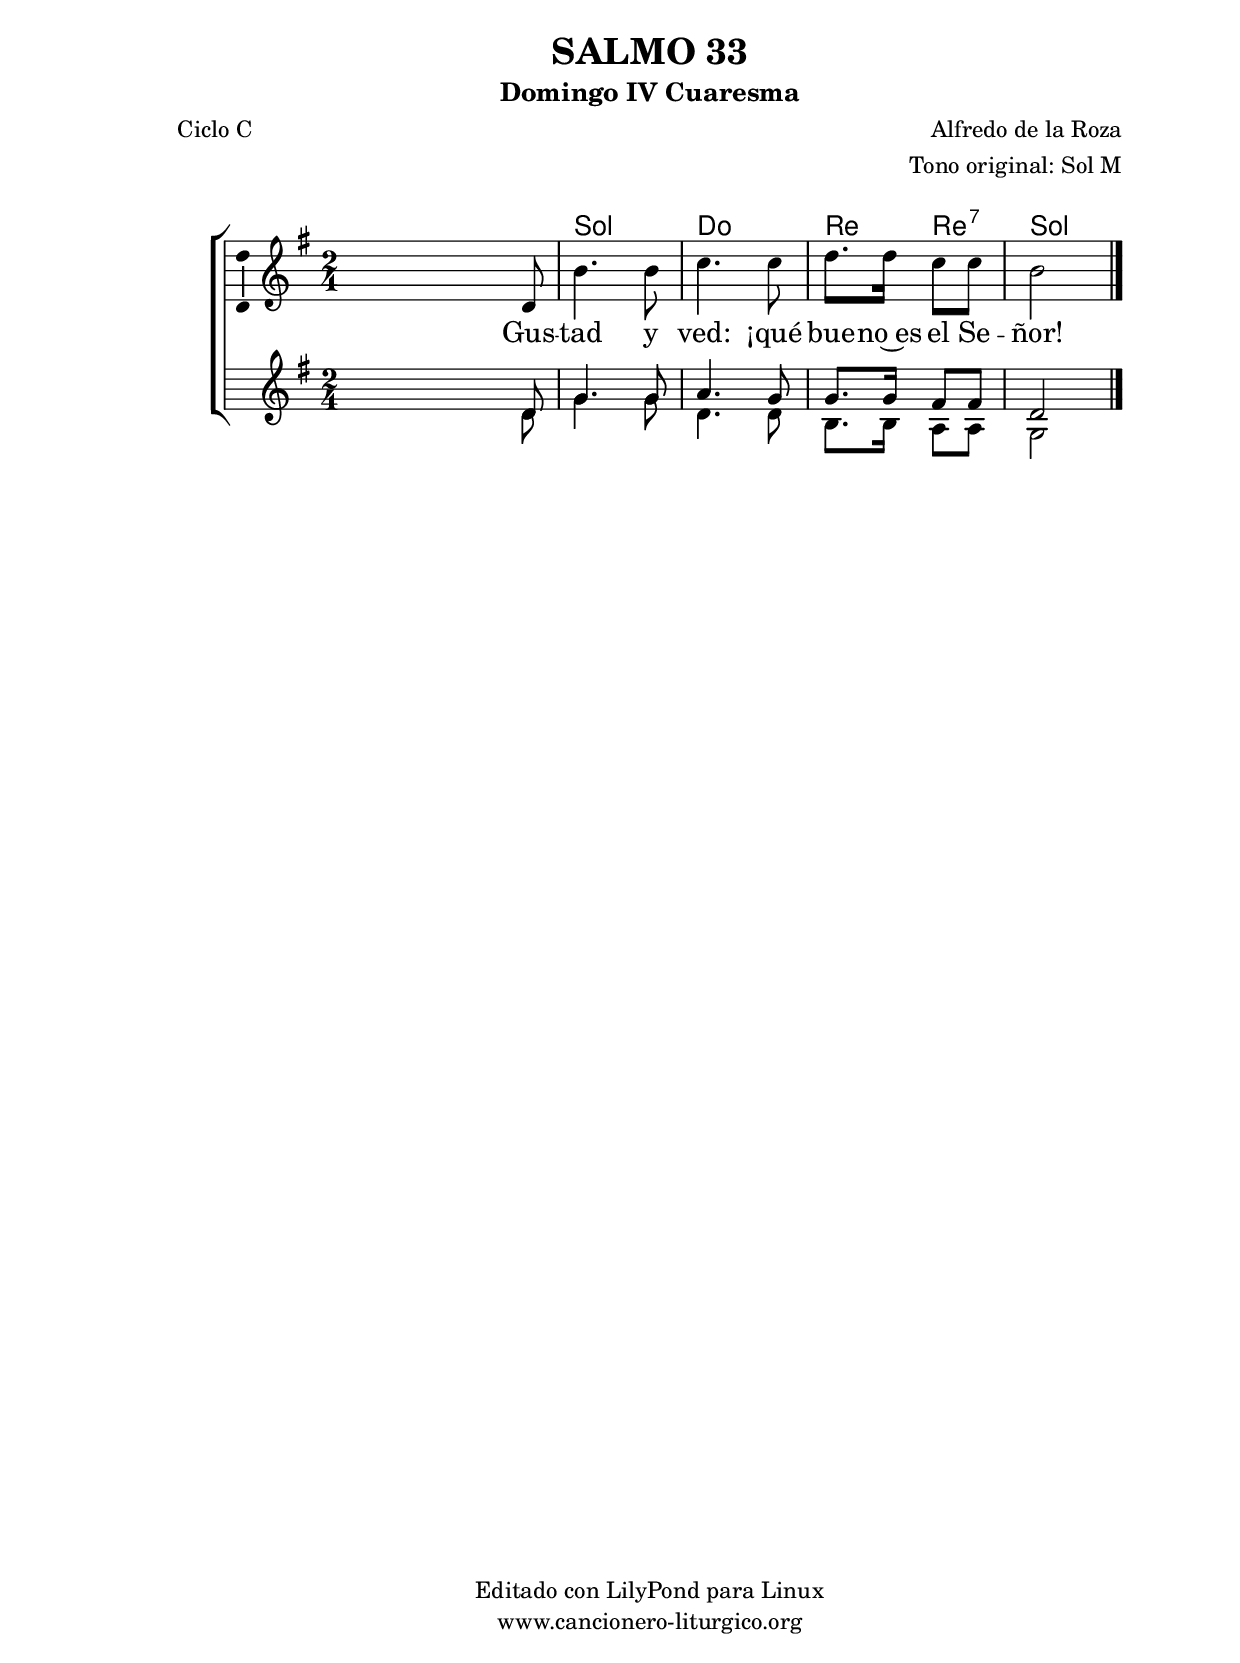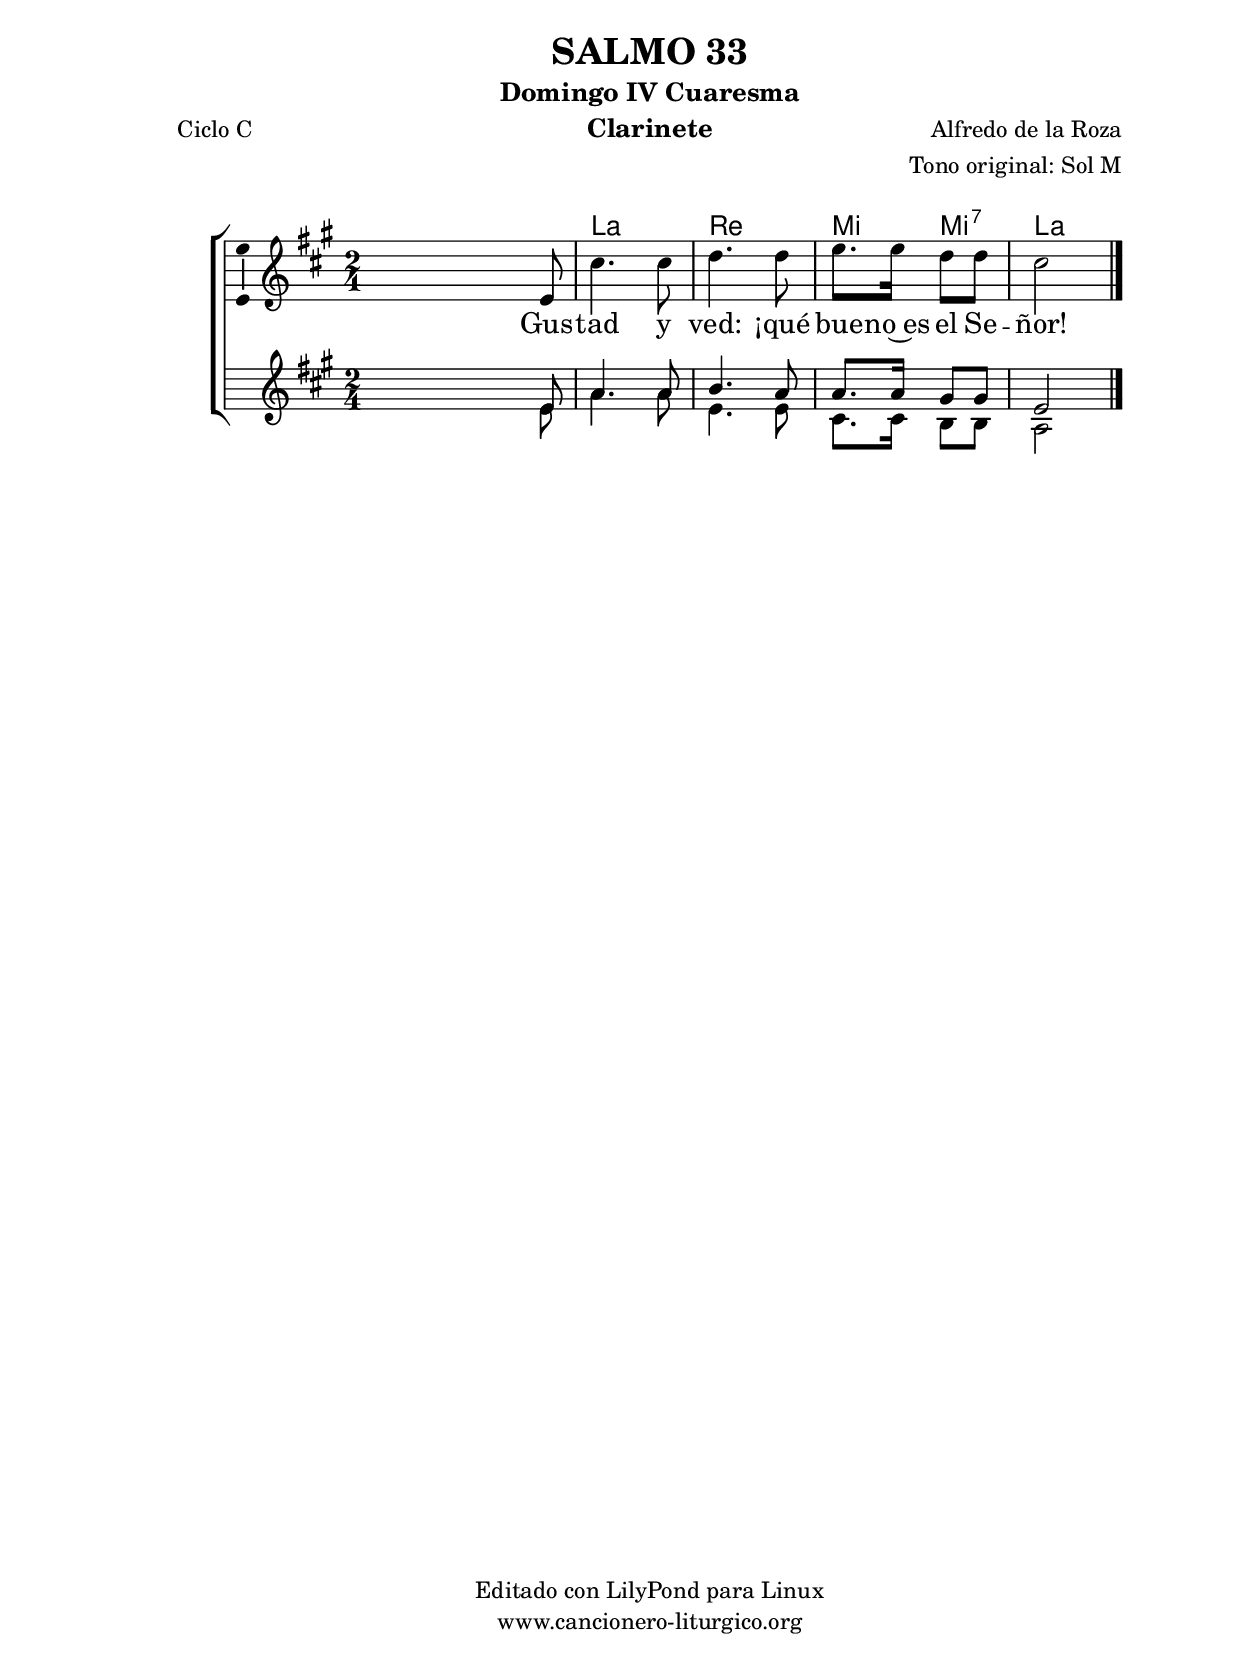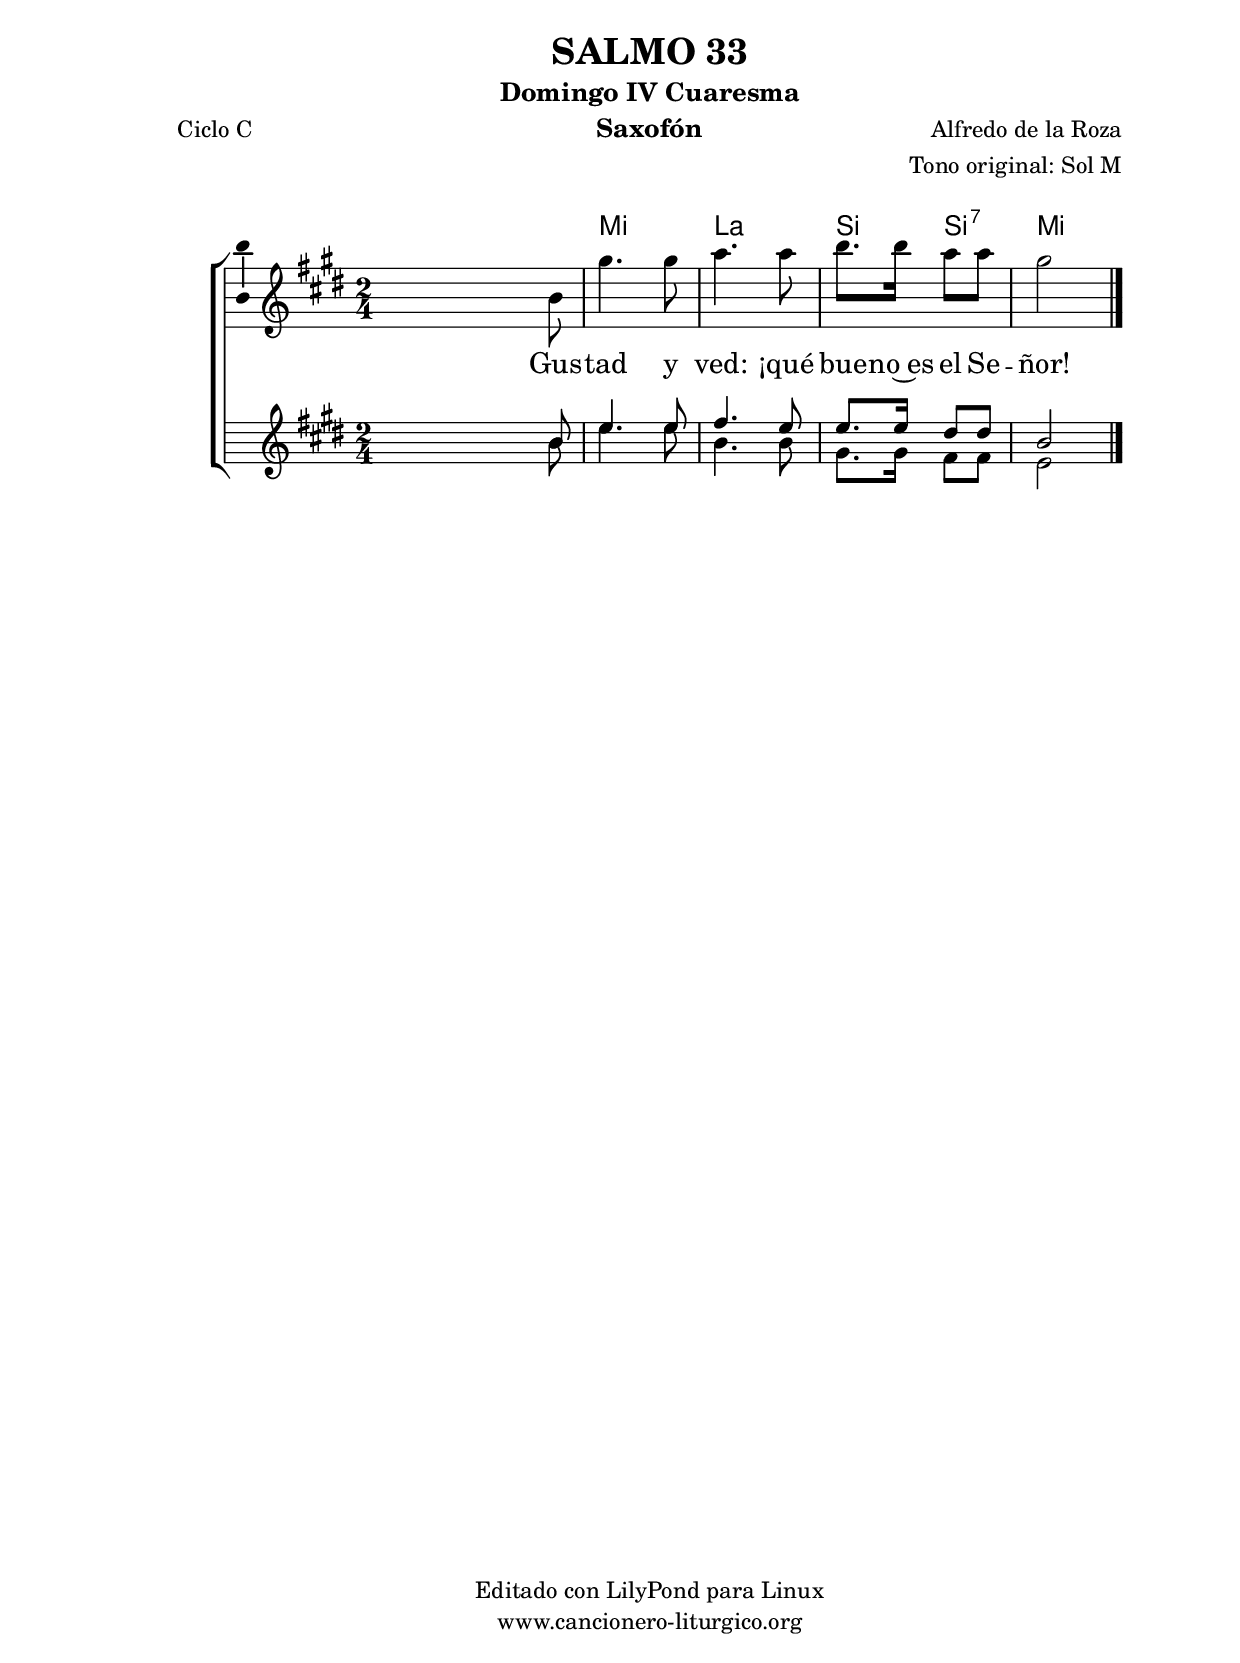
%
%para convertir .midi en .wav:
%timidity filename.midi -Ow -o finename.wav
%
%
%Para convertir de .wav a .mp3:
%lame -h -m j filename.wav
%
%
%para escuchar el midi:
%timidity nombrefichero.midi
%


%versión de lilypond para la que se ha escrito esta partitura:
\version "2.16.0"

	%Tamaño papel
	#(set-default-paper-size "a4")
	%Tamaño partitura
	#(set-global-staff-size 20)
	%No responde al pulsar sobre una nota
	#(ly:set-option 'point-and-click #f)

%parámetros del encabezamiento:
\header {
	title = "SALMO 33"
	subtitle = "Domingo IV Cuaresma"
	composer = "Alfredo de la Roza"
	poet = "Ciclo C"
	meter = ""
	arranger = "Tono original: Sol M"
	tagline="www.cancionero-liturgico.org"
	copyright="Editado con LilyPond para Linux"
	}

%parámetros asociados al papel:
\paper  {
	oddHeaderMarkup = \markup {\fill-line { \on-the-fly #not-first-page \fromproperty #'header:title \on-the-fly #not-first-page \fromproperty #'header:composer }}
	evenHeaderMarkup = \markup {\fill-line { \fromproperty #'header:composer \fromproperty #'header:title }}
	#(set-paper-size "a4")
	print-page-number = ##f
	first-page-number = 1
	print-first-page-number = ##f
%	head-separation = 3.0 \cm
	top-margin = 2.0 \cm
	bottom-margin = 0.5\cm
%%%	bottom-margin = -1.0\cm
	left-margin = 3.0 \cm
	line-width = 16.0 \cm 
	indent = 8\mm
	interscoreline = 2.\mm
	between-system-space = 15\mm
%	para que las partituras no llenen la hoja:
	ragged-bottom = ##t
%	idem para la última hoja:
	ragged-last-bottom = ##f
%	para que las partituras llenen el ancho del papel:
	ragged-last = ##f
	after-title-space = 2.5 \cm
%page-count=1
%system-count=8

	%Flexible Vertical Spacing
%	markup-markup-spacing =
%	#'((basic-distance . 15) (minimum-distance . 15) (padding . 3))
	markup-system-spacing =
	#'((basic-distance . 15) (minimum-distance . 15) (padding . 3))
	system-system-spacing =
	#'((basic-distance . 15) (minimum-distance . 15) (padding . 3))
	score-system-spacing =
	#'((basic-distance . 15) (minimum-distance . 15) (padding . 5))
%	top-system-spacing = % header
%	#'((basic-distance . 8) (minimum-distance . 0) (padding . 3))
%	top-markup-spacing =
%	#'((basic-distance . 20) (minimum-distance . 20) (padding . 3))
	last-bottom-spacing = % footer
	#'((basic-distance . 5) (minimum-distance . 5) (padding . 3))
%	score-markup-spacing =
%	#'((basic-distance . 16) (minimum-distance . 13) (padding . 3))

	}


%parámetros que afectan a toda la partitura:
global =  {
	%clave de sol (G):
	\clef G
	%armadura:
%	\transpose a c'
	\key g \major
	\tempo 4=80
	\set Score.tempoHideNote = ##t
	}


acordes = {
	\italianChords
	\chordmode {
%	\transpose a c'
{
s2
g2 c d4 d:7 g2
	}
	}
}


melodia = 
%	\transpose a c'
{
	\relative c'{
	\time 2/4

s4 s8 d8
b'4. b8
c4. c8
d8. d16 c8 c
b2

	\bar "|."
	}
	}

melodiados = 
%	\transpose a c'
{
	\relative c'{
	\time 2/4
<<
\new Voice {
\voiceOne
s4 s8 d8
g4. g8
a4. g8
g8. g16 fis8 fis
d2
}
\new Voice {
\voiceTwo
s4 s8 d8
g4. g8
d4. d8
b8. b16 a8 a
g2
}
>>

	\bar "|."
	}
	}


texto = \lyricmode {
Gus -- tad y ved: ¡qué bue -- no~es el Se -- ñor!
Gus -- tad y ved: ¡qué bue -- no~es el Se -- ñor!
	}


acordesStaff = \context ChordNames = acordesStaff <<
	\set chordChanges = ##t
	\acordes
	>>


vozStaff = \context Voice = vozStaff
\with {\consists "Ambitus_engraver"}
<<
%	\set Staff.instrumentName = ""
%	\set Staff.shortInstrumentName = ""
%	\set Staff.midiInstrument = #"clarinet"
%	\set Staff.midiInstrument = #"cello"
%	\set Staff.midiInstrument = #"flute"
	\set Staff.midiInstrument = #"electric guitar (jazz)"
%	\set Staff.midiInstrument = #"english horn"
%	\set Staff.midiInstrument = #"violin"
%	\set Staff.midiInstrument = #"glockenspiel"
	\set Staff.midiMinimumVolume = #0.7
	\set Staff.midiMaximumVolume = #0.9
	\global
	\melodia
	>>

vozdosStaff = \context Voice = vozdosStaff
<<
%	\set Staff.instrumentName = "Clarinete 1"
%	\set Staff.shortInstrumentName = "C"
	\override Staff.StaffSymbol #'staff-space = #(magstep -0.35)
	\set Staff.midiInstrument = #"english horn"
	\set Staff.midiMinimumVolume = #0.4
	\set Staff.midiMaximumVolume = #0.5
	\global
	\melodiados
	>>


textoStaff = \context Lyrics = textoStaff <<
	\lyricsto vozStaff \texto
	>>

\book {
	\score {
		\context ChoirStaff {
%			\override StaffGroup.SystemStartBracket #'collapse-height = #1
%			\override Score.SystemStartBar #'collapse-height = #1
			<<
			\acordesStaff
			\vozStaff
			\textoStaff
			\vozdosStaff
			>>
			}
		\layout {
	    		\context {
				\Lyrics
				\override LyricText #'font-size = #2
				}
	   		 \context {
				\Score
				%fontSize = #3
				\override StaffSymbol #'staff-space = #(magstep +3)
				%\override Beam #'thickness = #0.55
				%\override SpacingSpanner #'spacing-increment = #1.0
				%\override Slur #'height-limit = #1.5
				}
			}
		}
	\score {
		\unfoldRepeats
		\context ChoirStaff {
			<<
			\acordesStaff
			\vozStaff
			\vozdosStaff
			>>
			}
		\midi {
	  		\context {
	  			\Score
				tempoWholesPerMinute = #(ly:make-moment 70 4)
				}
			}
		}
	}

%Partitura para clarinete
#(define output-suffix "C")
\book {
	\header{
		instrument = "Clarinete"
		}
	\score {
		\context ChoirStaff {
%			\override StaffGroup.SystemStartBracket #'collapse-height = #1
%			\override Score.SystemStartBar #'collapse-height = #1
\transpose c d
			<<
			\acordesStaff
			\vozStaff
			\textoStaff
			\vozdosStaff
			>>
			}
		\layout {
	    		\context {
				\Lyrics
				\override LyricText #'font-size = #2
				}
	   		 \context {
				\Score
				%fontSize = #3
				\override StaffSymbol #'staff-space = #(magstep +3)
				%\override Beam #'thickness = #0.55
				%\override SpacingSpanner #'spacing-increment = #1.0
				%\override Slur #'height-limit = #1.5
				}
			}
		}
	}

%Partitura para saxofón
#(define output-suffix "S")
\book {
	\header{
		instrument = "Saxofón"
		}
	\score {
		\context ChoirStaff {
%			\override StaffGroup.SystemStartBracket #'collapse-height = #1
%			\override Score.SystemStartBar #'collapse-height = #1
\transpose c a
			<<
			\acordesStaff
			\vozStaff
			\textoStaff
			\vozdosStaff
			>>
			}
		\layout {
	    		\context {
				\Lyrics
				\override LyricText #'font-size = #2
				}
	   		 \context {
				\Score
				%fontSize = #3
				\override StaffSymbol #'staff-space = #(magstep +3)
				%\override Beam #'thickness = #0.55
				%\override SpacingSpanner #'spacing-increment = #1.0
				%\override Slur #'height-limit = #1.5
				}
			}
		}
	}

